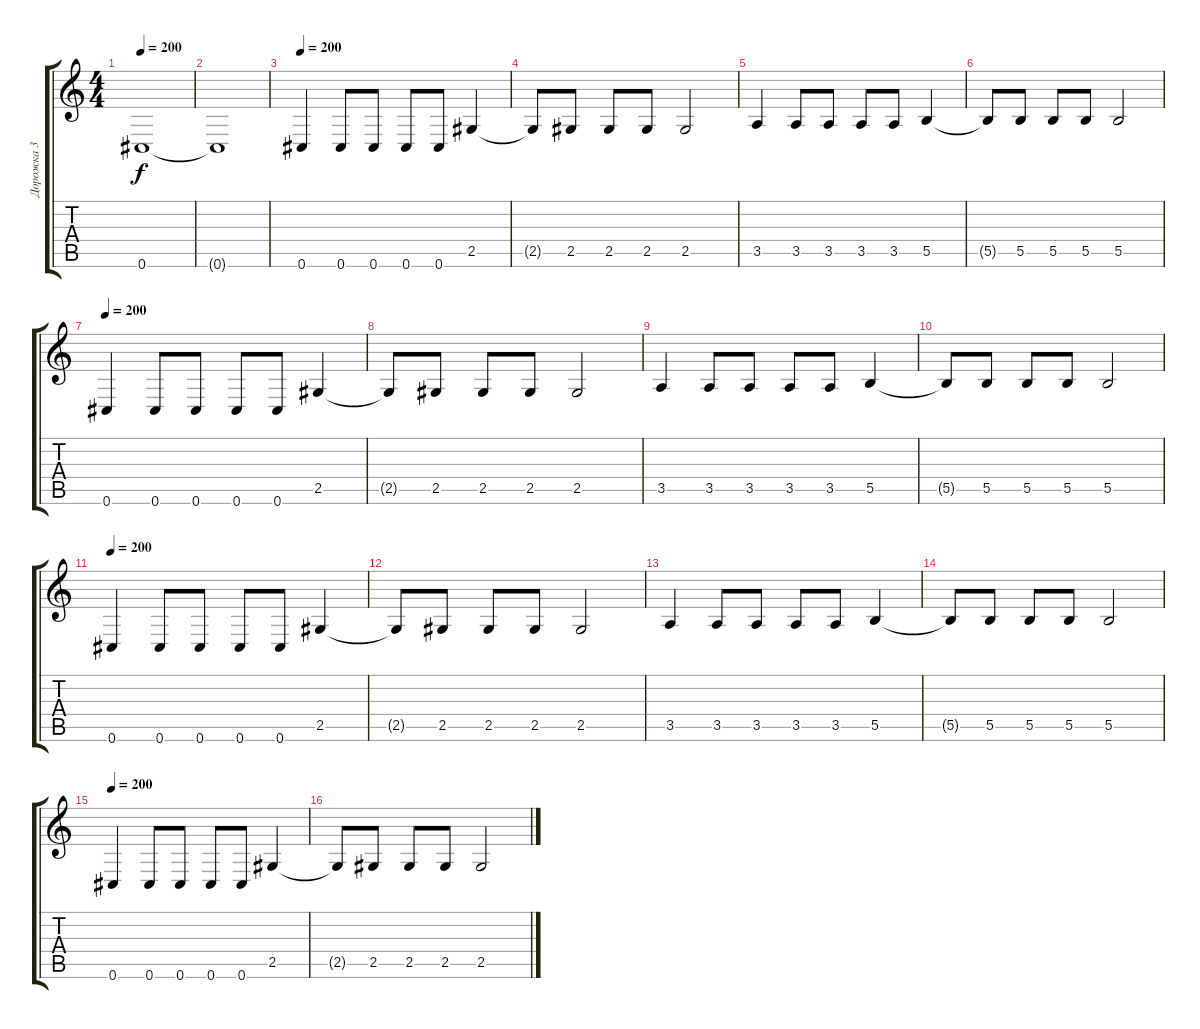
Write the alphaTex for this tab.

\track ("Дорожка 3" "Дорожка 3") {instrument electricbassfinger}
\staff {score tabs}
\tuning (Db4 Ab3 E3 B2 Gb2 Db2) {hide}
\ts (4 4)
\tempo 200
\clef g2
\ks c
0.6{t}.1{dy f} |
0.6{t}.1 |
\tempo 200
0.6.4 0.6.8 0.6.8 0.6.8 0.6.8 2.5.4 |
2.5{t}.8 2.5.8 2.5.8 2.5.8 2.5.2 |
3.5.4 3.5.8 3.5.8 3.5.8 3.5.8 5.5.4 |
5.5{t}.8 5.5.8 5.5.8 5.5.8 5.5.2 |
\tempo 200
0.6.4 0.6.8 0.6.8 0.6.8 0.6.8 2.5.4 |
2.5{t}.8 2.5.8 2.5.8 2.5.8 2.5.2 |
3.5.4 3.5.8 3.5.8 3.5.8 3.5.8 5.5.4 |
5.5{t}.8 5.5.8 5.5.8 5.5.8 5.5.2 |
\tempo 200
0.6.4 0.6.8 0.6.8 0.6.8 0.6.8 2.5.4 |
2.5{t}.8 2.5.8 2.5.8 2.5.8 2.5.2 |
3.5.4 3.5.8 3.5.8 3.5.8 3.5.8 5.5.4 |
5.5{t}.8 5.5.8 5.5.8 5.5.8 5.5.2 |
\tempo 200
0.6.4 0.6.8 0.6.8 0.6.8 0.6.8 2.5.4 |
2.5{t}.8 2.5.8 2.5.8 2.5.8 2.5.2
